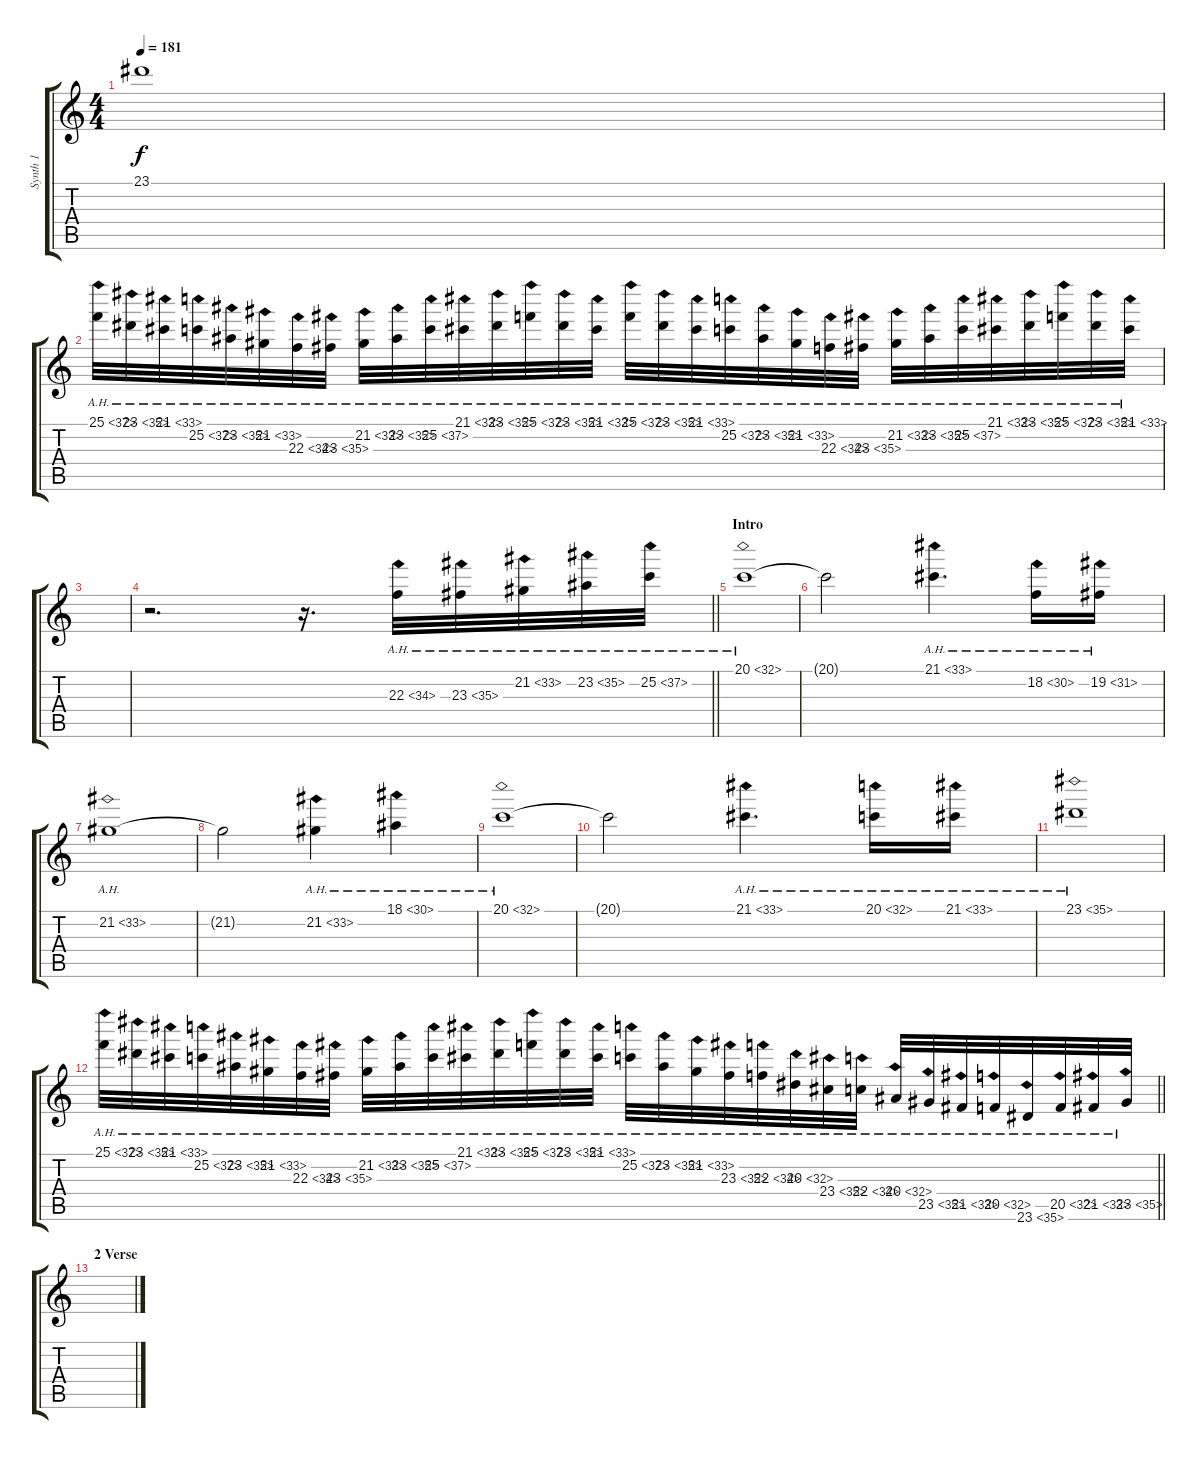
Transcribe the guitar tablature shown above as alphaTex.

\track ("Synth 1" "Synth 1") {instrument stringensemble1}
\staff {score tabs}
\tuning (E4 B3 G3 D3 A2 E2) {hide}
\ts (4 4)
\tempo 181
\clef g2
\ks c
23.1{t}.1{dy f} |
25.1{ah 12}.32 23.1{ah 12}.32 21.1{ah 12}.32 25.2{ah 12}.32 23.2{ah 12}.32 21.2{ah 12}.32 22.3{ah 12}.32 23.3{ah 12}.32 21.2{ah 12}.32 23.2{ah 12}.32 25.2{ah 12}.32 21.1{ah 12}.32 23.1{ah 12}.32 25.1{ah 12}.32 23.1{ah 12}.32 21.1{ah 12}.32 25.1{ah 12}.32 23.1{ah 12}.32 21.1{ah 12}.32 25.2{ah 12}.32 23.2{ah 12}.32 21.2{ah 12}.32 22.3{ah 12}.32 23.3{ah 12}.32 21.2{ah 12}.32 23.2{ah 12}.32 25.2{ah 12}.32 21.1{ah 12}.32 23.1{ah 12}.32 25.1{ah 12}.32 23.1{ah 12}.32 21.1{ah 12}.32 |
|
\barLineRight lightlight
r.2{d} r.16{d} 22.3{ah 12}.32 23.3{ah 12}.32 21.2{ah 12}.32 23.2{ah 12}.32 25.2{ah 12}.32 |
\section ("" "Intro")
20.1{ah 12}.1 |
20.1{t}.2 21.1{ah 12}.4{d} 18.2{ah 12}.16 19.2{ah 12}.16 |
21.2{ah 12}.1 |
21.2{t}.2 21.2{ah 12}.4 18.1{ah 12}.4 |
20.1{ah 12}.1 |
20.1{t}.2 21.1{ah 12}.4{d} 20.1{ah 12}.16 21.1{ah 12}.16 |
23.1{ah 12}.1 |
\barLineRight lightlight
25.1{ah 12}.32 23.1{ah 12}.32 21.1{ah 12}.32 25.2{ah 12}.32 23.2{ah 12}.32 21.2{ah 12}.32 22.3{ah 12}.32 23.3{ah 12}.32 21.2{ah 12}.32 23.2{ah 12}.32 25.2{ah 12}.32 21.1{ah 12}.32 23.1{ah 12}.32 25.1{ah 12}.32 23.1{ah 12}.32 21.1{ah 12}.32 25.2{ah 12}.32 23.2{ah 12}.32 21.2{ah 12}.32 23.3{ah 12}.32 22.3{ah 12}.32 20.3{ah 12}.32 23.4{ah 12}.32 22.4{ah 12}.32 20.4{ah 12}.32 23.5{ah 12}.32 21.5{ah 12}.32 20.5{ah 12}.32 23.6{ah 12}.32 20.5{ah 12}.32 21.5{ah 12}.32 23.5{ah 12}.32 |
\section ("" "2 Verse")
